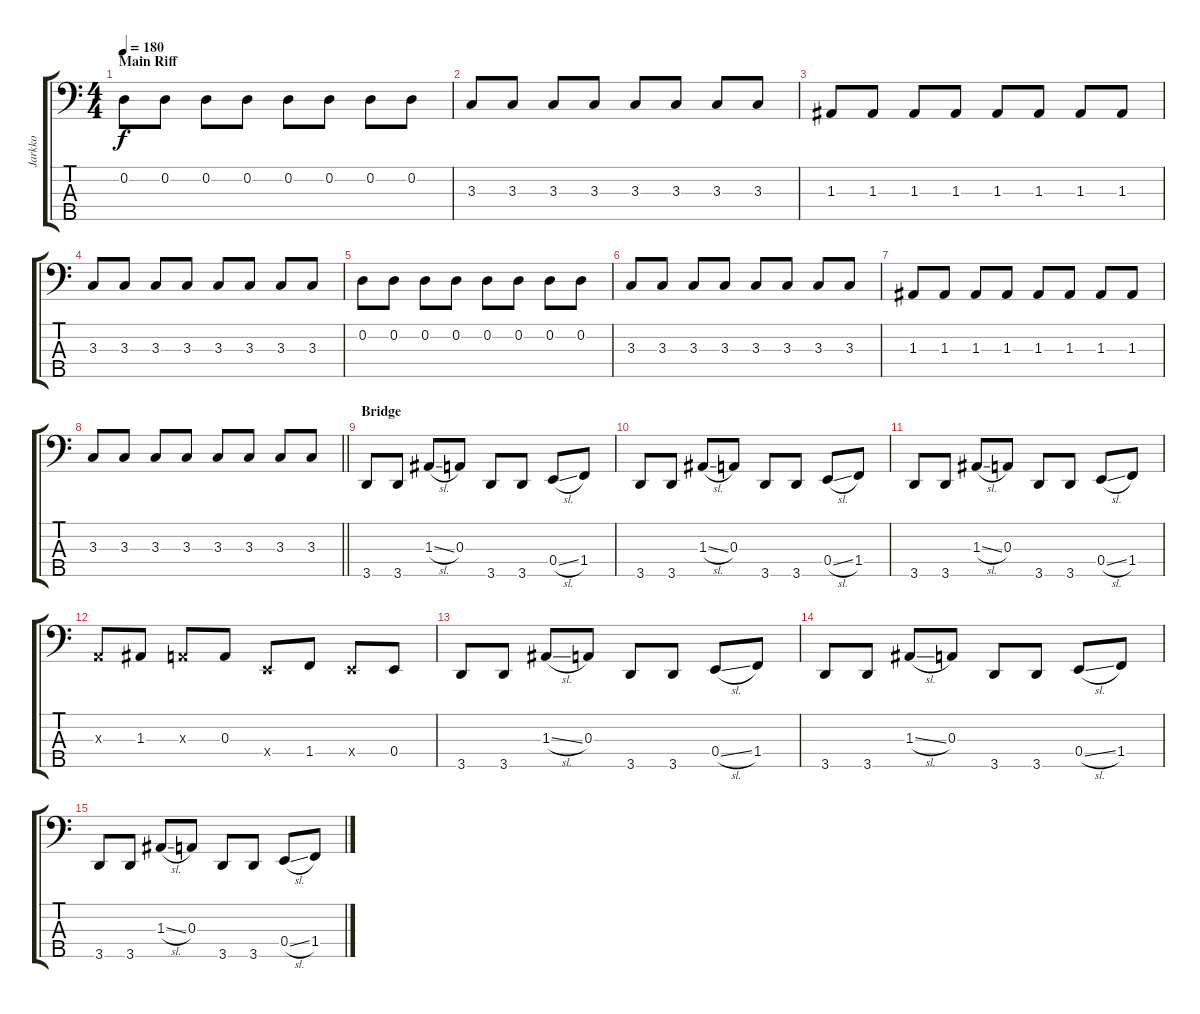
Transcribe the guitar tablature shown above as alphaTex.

\track ("Jarkko " "Jarkko ") {instrument electricbassfinger}
\staff {score tabs}
\tuning (G2 D2 A1 E1 B0) {hide}
\ts (4 4)
\section ("" "Main Riff")
\tempo 180
\clef f4
\ks c
0.2.8{dy f} 0.2.8 0.2.8 0.2.8 0.2.8 0.2.8 0.2.8 0.2.8 |
3.3.8 3.3.8 3.3.8 3.3.8 3.3.8 3.3.8 3.3.8 3.3.8 |
1.3.8 1.3.8 1.3.8 1.3.8 1.3.8 1.3.8 1.3.8 1.3.8 |
3.3.8 3.3.8 3.3.8 3.3.8 3.3.8 3.3.8 3.3.8 3.3.8 |
0.2.8 0.2.8 0.2.8 0.2.8 0.2.8 0.2.8 0.2.8 0.2.8 |
3.3.8 3.3.8 3.3.8 3.3.8 3.3.8 3.3.8 3.3.8 3.3.8 |
1.3.8 1.3.8 1.3.8 1.3.8 1.3.8 1.3.8 1.3.8 1.3.8 |
\barLineRight lightlight
3.3.8 3.3.8 3.3.8 3.3.8 3.3.8 3.3.8 3.3.8 3.3.8 |
\section ("" "Bridge")
3.5.8 3.5.8 1.3{sl}.8 0.3.8 3.5.8 3.5.8 0.4{sl}.8 1.4.8 |
3.5.8 3.5.8 1.3{sl}.8 0.3.8 3.5.8 3.5.8 0.4{sl}.8 1.4.8 |
3.5.8 3.5.8 1.3{sl}.8 0.3.8 3.5.8 3.5.8 0.4{sl}.8 1.4.8 |
0.3{x}.8 1.3.8 0.3{x}.8 0.3.8 0.4{x}.8 1.4.8 0.4{x}.8 0.4.8 |
3.5.8 3.5.8 1.3{sl}.8 0.3.8 3.5.8 3.5.8 0.4{sl}.8 1.4.8 |
3.5.8 3.5.8 1.3{sl}.8 0.3.8 3.5.8 3.5.8 0.4{sl}.8 1.4.8 |
3.5.8 3.5.8 1.3{sl}.8 0.3.8 3.5.8 3.5.8 0.4{sl}.8 1.4.8
